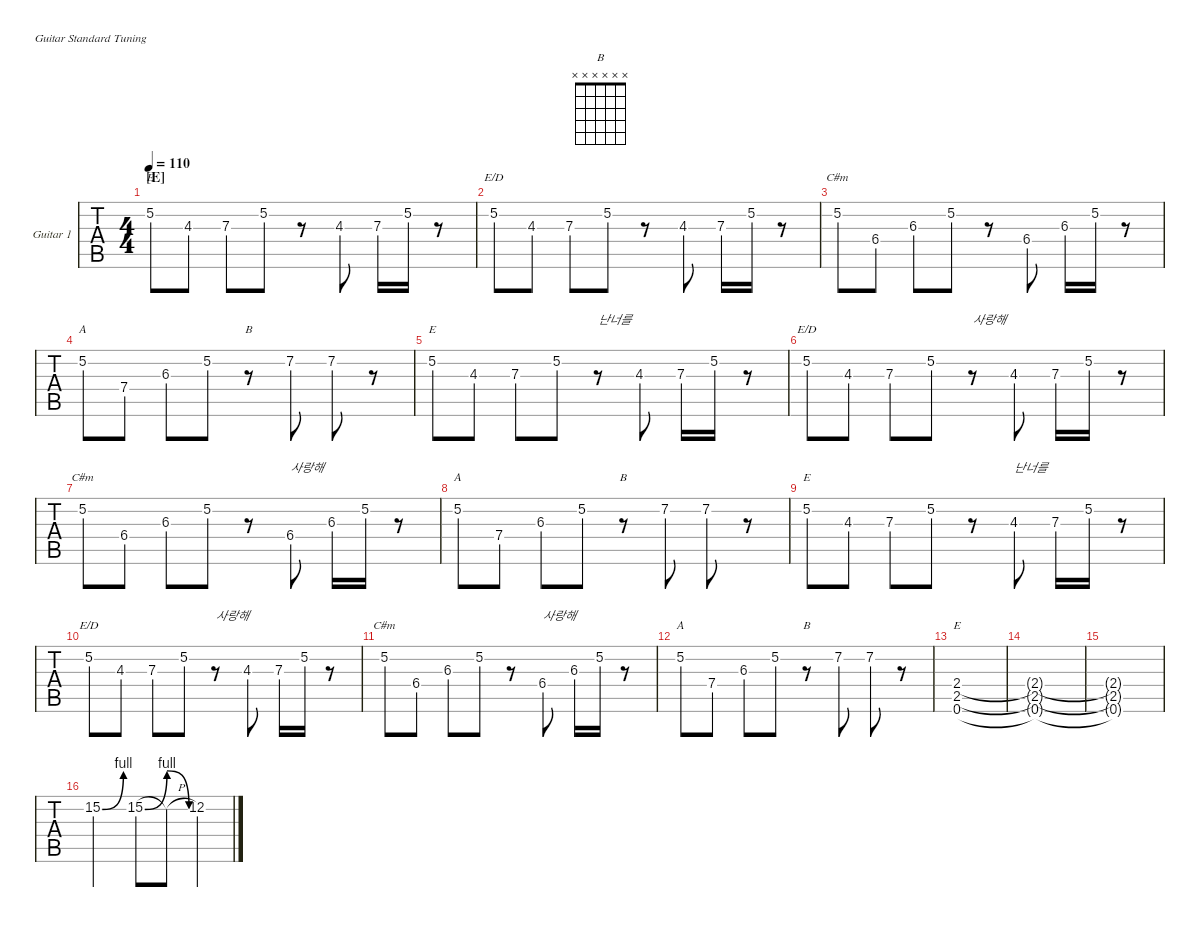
\defaultSystemsLayout 4
\hideDynamics
\bracketExtendMode nobrackets
\firstSystemTrackNameOrientation horizontal
\track ("Guitar 2" "Guitar 1") {defaultSystemsLayout 4 instrument distortionguitar}
\staff {tabs}
\tuning (E4 B3 G3 D3 A2 E2)
\chord ("E" x 5 x x x x) {showdiagram false showfingering false}
\chord ("E/D" x 5 x x x x) {showdiagram false showfingering false}
\chord ("C#m" x 5 x x x x) {showdiagram false showfingering false}
\chord ("A" x 5 x x x x) {showdiagram false showfingering false}
\chord ("B" x x x x x x)
\chord ("E" x x x 2 2 0) {showdiagram false showfingering false barre 2}
\ts (4 4)
\section ("E" "")
\tempo 110
\clef g2
\ks c
5.2.8{ch "E" dy mf} 4.3.8 7.3.8 5.2.8 r.8 4.3.8 7.3.16 5.2.16 r.8 |
5.2.8{ch "E/D"} 4.3.8 7.3.8 5.2.8 r.8 4.3.8 7.3.16 5.2.16 r.8 |
5.2.8{ch "C#m"} 6.4{acc #}.8 6.3{acc #}.8 5.2.8 r.8 6.4{acc #}.8 6.3{acc #}.16 5.2.16 r.8 |
5.2.8{ch "A"} 7.4.8 6.3{acc #}.8 5.2.8 r.8{ch "B"} 7.2{st acc #}.8 7.2{st acc #}.8 r.8 |
5.2.8{ch "E"} 4.3.8 7.3.8 5.2.8 r.8{txt "난너를"} 4.3.8 7.3.16 5.2.16 r.8 |
5.2.8{ch "E/D"} 4.3.8 7.3.8 5.2.8 r.8{txt "사랑해"} 4.3.8 7.3.16 5.2.16 r.8 |
5.2.8{ch "C#m"} 6.4{acc #}.8 6.3{acc #}.8 5.2.8 r.8 6.4{acc #}.8{txt "사랑해"} 6.3{acc #}.16 5.2.16 r.8 |
5.2.8{ch "A"} 7.4.8 6.3{acc #}.8 5.2.8 r.8{ch "B"} 7.2{st acc #}.8 7.2{st acc #}.8 r.8 |
5.2.8{ch "E"} 4.3.8 7.3.8 5.2.8 r.8 4.3.8{txt "난너를"} 7.3.16 5.2.16 r.8 |
5.2.8{ch "E/D"} 4.3.8 7.3.8 5.2.8 r.8{txt "사랑해"} 4.3.8 7.3.16 5.2.16 r.8 |
5.2.8{ch "C#m"} 6.4{acc #}.8 6.3{acc #}.8 5.2.8 r.8 6.4{acc #}.8{txt "사랑해"} 6.3{acc #}.16 5.2.16 r.8 |
5.2.8{ch "A"} 7.4.8 6.3{acc #}.8 5.2.8 r.8{ch "B"} 7.2{st acc #}.8 7.2{st acc #}.8 r.8 |
(0.6 2.5 2.4).1{ch "E"} |
(2.4{t} 2.5{t} 0.6{t}).1 |
(0.6{t} 2.5{t} 2.4{t}).1 |
15.2{be (bend 0 0 15 4)}.2 15.2{be (bendrelease 0 0 10.2 4 20.4 4 30 0)}.8 15.2{h t}.8 12.2.4
